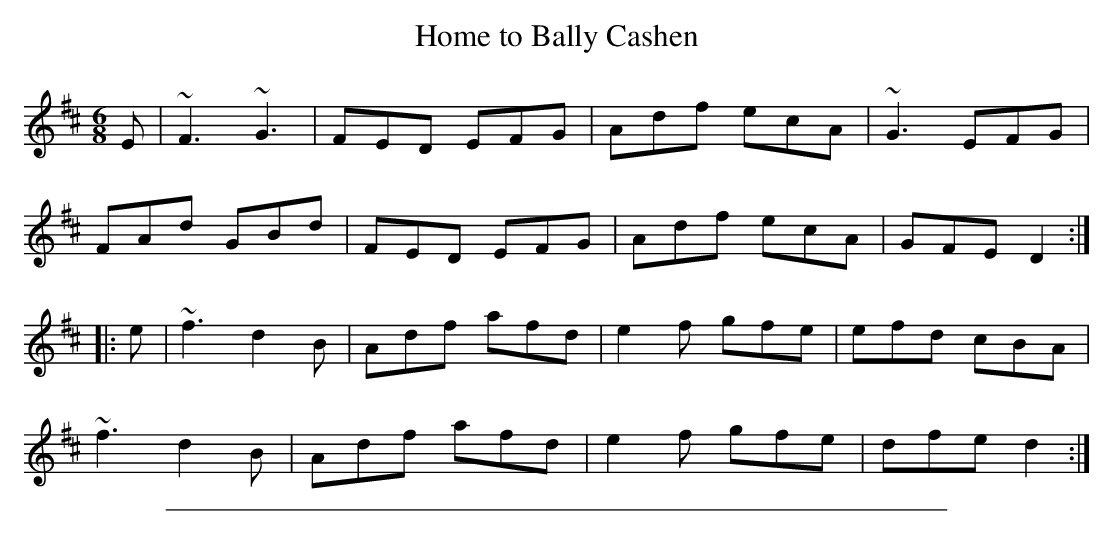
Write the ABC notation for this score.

X:1
T: Home to Bally Cashen
M:6/8
L:1/8
K:D
E | ~F3 ~G3 | FED EFG | Adf ecA | ~G3 EFG |
    FAd GBd | FED EFG | Adf ecA | GFE D2 :|
|:e | ~f3 d2B | Adf afd | e2f gfe | efd cBA |
      ~f3 d2B | Adf afd | e2f gfe | dfe d2 :|
